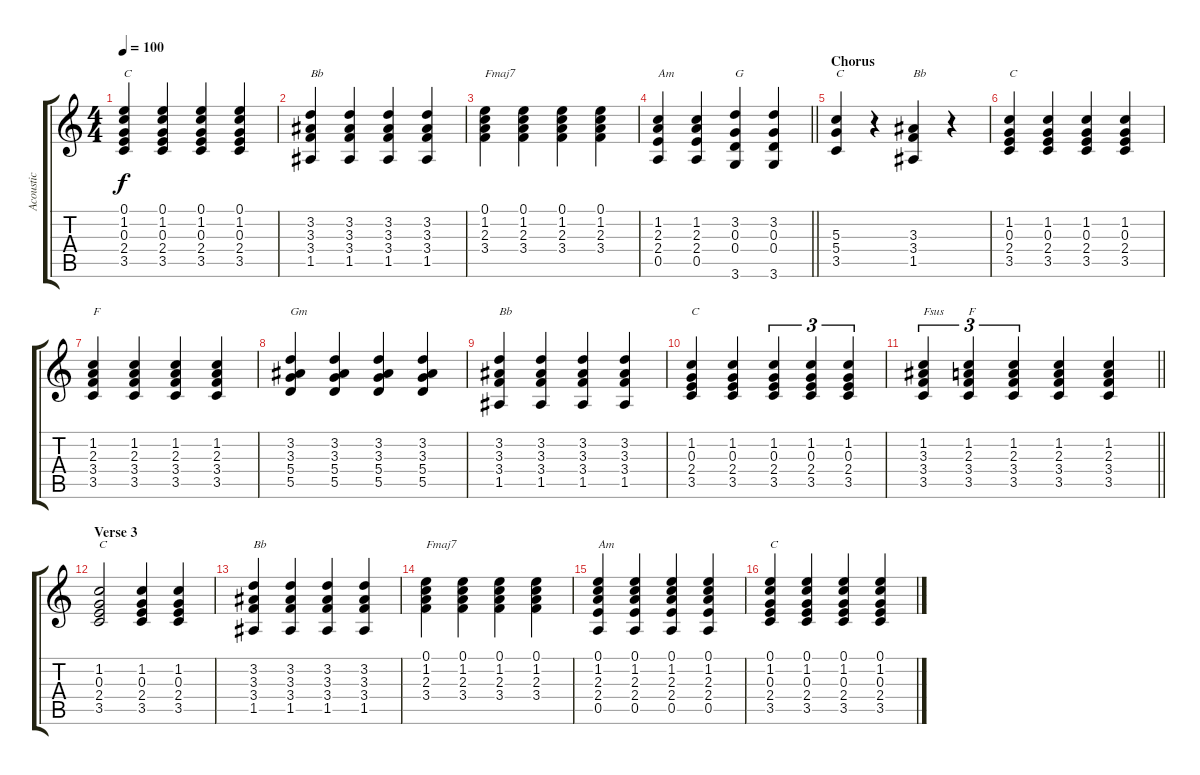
\track ("Acoustic" "Acoustic") {instrument acousticguitarsteel}
\staff {score tabs}
\tuning (E4 B3 G3 D3 A2 E2) {hide}
\ts (4 4)
\tempo 100
\clef g2
\ks c
(0.1 1.2 0.3 2.4 3.5).4{txt "C" dy f} (0.1 1.2 0.3 2.4 3.5).4 (0.1 1.2 0.3 2.4 3.5).4 (0.1 1.2 0.3 2.4 3.5).4 |
(3.2 3.3 3.4 1.5).4{txt "Bb"} (3.2 3.3 3.4 1.5).4 (3.2 3.3 3.4 1.5).4 (3.2 3.3 3.4 1.5).4 |
(0.1 1.2 2.3 3.4).4{txt "Fmaj7"} (0.1 1.2 2.3 3.4).4 (0.1 1.2 2.3 3.4).4 (0.1 1.2 2.3 3.4).4 |
\barLineRight lightlight
(1.2 2.3 2.4 0.5).4{txt "Am"} (1.2 2.3 2.4 0.5).4 (3.2 0.3 0.4 3.6).4{txt "G"} (3.2 0.3 0.4 3.6).4 |
\section ("" "Chorus")
(5.3 5.4 3.5).4{txt "C"} r.4 (3.3 3.4 1.5).4{txt "Bb"} r.4 |
(1.2 0.3 2.4 3.5).4{txt "C"} (1.2 0.3 2.4 3.5).4 (1.2 0.3 2.4 3.5).4 (1.2 0.3 2.4 3.5).4 |
(1.2 2.3 3.4 3.5).4{txt "F"} (1.2 2.3 3.4 3.5).4 (1.2 2.3 3.4 3.5).4 (1.2 2.3 3.4 3.5).4 |
(3.2 3.3 5.4 5.5).4{txt "Gm"} (3.2 3.3 5.4 5.5).4 (3.2 3.3 5.4 5.5).4 (3.2 3.3 5.4 5.5).4 |
(3.2 3.3 3.4 1.5).4{txt "Bb"} (3.2 3.3 3.4 1.5).4 (3.2 3.3 3.4 1.5).4 (3.2 3.3 3.4 1.5).4 |
(1.2 0.3 2.4 3.5).4{txt "C"} (1.2 0.3 2.4 3.5).4 (1.2 0.3 2.4 3.5).4{tu (3 2)} (1.2 0.3 2.4 3.5).4{tu (3 2)} (1.2 0.3 2.4 3.5).4{tu (3 2)} |
\barLineRight lightlight
(1.2 3.3 3.4 3.5).4{tu (3 2) txt "Fsus"} (1.2 2.3 3.4 3.5).4{tu (3 2) txt "F"} (1.2 2.3 3.4 3.5).4{tu (3 2)} (1.2 2.3 3.4 3.5).4 (1.2 2.3 3.4 3.5).4 |
\section ("" "Verse 3")
(1.2 0.3 2.4 3.5).2{txt "C"} (1.2 0.3 2.4 3.5).4 (1.2 0.3 2.4 3.5).4 |
(3.2 3.3 3.4 1.5).4{txt "Bb"} (3.2 3.3 3.4 1.5).4 (3.2 3.3 3.4 1.5).4 (3.2 3.3 3.4 1.5).4 |
(0.1 1.2 2.3 3.4).4{txt "Fmaj7"} (0.1 1.2 2.3 3.4).4 (0.1 1.2 2.3 3.4).4 (0.1 1.2 2.3 3.4).4 |
(0.1 1.2 2.3 2.4 0.5).4{txt "Am"} (0.1 1.2 2.3 2.4 0.5).4 (0.1 1.2 2.3 2.4 0.5).4 (0.1 1.2 2.3 2.4 0.5).4 |
(0.1 1.2 0.3 2.4 3.5).4{txt "C"} (0.1 1.2 0.3 2.4 3.5).4 (0.1 1.2 0.3 2.4 3.5).4 (0.1 1.2 0.3 2.4 3.5).4
